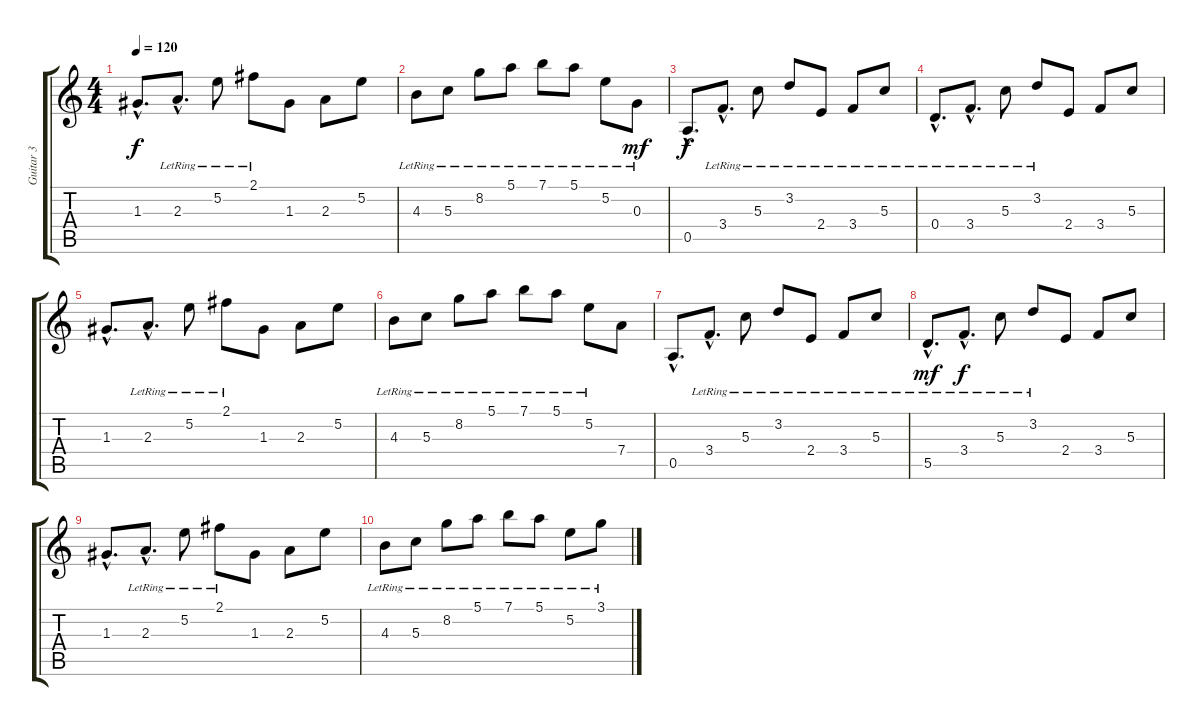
\track ("Guitar 3" "Guitar 3") {instrument acousticguitarsteel}
\staff {score tabs}
\tuning (E4 B3 G3 D3 A2 E2) {hide}
\ts (4 4)
\tempo 120
\clef g2
\ks c
1.3{hac}.8{d dy f} 2.3{hac lr}.8{d} 5.2{lr}.8 2.1{lr}.8 1.3.8 2.3.8 5.2.8 |
4.3{lr}.8 5.3{lr}.8 8.2{lr}.8 5.1{lr}.8 7.1{lr}.8 5.1{lr}.8 5.2{lr}.8 0.3{lr}.8{dy mf} |
0.5{hac}.8{d dy f} 3.4{hac lr}.8{d} 5.3{lr}.8 3.2{lr}.8 2.4{lr}.8 3.4{lr}.8 5.3{lr}.8 |
0.4{hac lr}.8{d} 3.4{hac lr}.8{d} 5.3{lr}.8 3.2{lr}.8 2.4.8 3.4.8 5.3.8 |
1.3{hac}.8{d} 2.3{hac lr}.8{d} 5.2{lr}.8 2.1{lr}.8 1.3.8 2.3.8 5.2.8 |
4.3{lr}.8 5.3{lr}.8 8.2{lr}.8 5.1{lr}.8 7.1{lr}.8 5.1{lr}.8 5.2{lr}.8 7.4.8 |
0.5{hac}.8{d} 3.4{hac lr}.8{d} 5.3{lr}.8 3.2{lr}.8 2.4{lr}.8 3.4{lr}.8 5.3{lr}.8 |
5.5{hac lr}.8{d dy mf} 3.4{hac lr}.8{d dy f} 5.3{lr}.8 3.2{lr}.8 2.4.8 3.4.8 5.3.8 |
1.3{hac}.8{d} 2.3{hac lr}.8{d} 5.2{lr}.8 2.1{lr}.8 1.3.8 2.3.8 5.2.8 |
4.3{lr}.8 5.3{lr}.8 8.2{lr}.8 5.1{lr}.8 7.1{lr}.8 5.1{lr}.8 5.2{lr}.8 3.1{lr}.8
